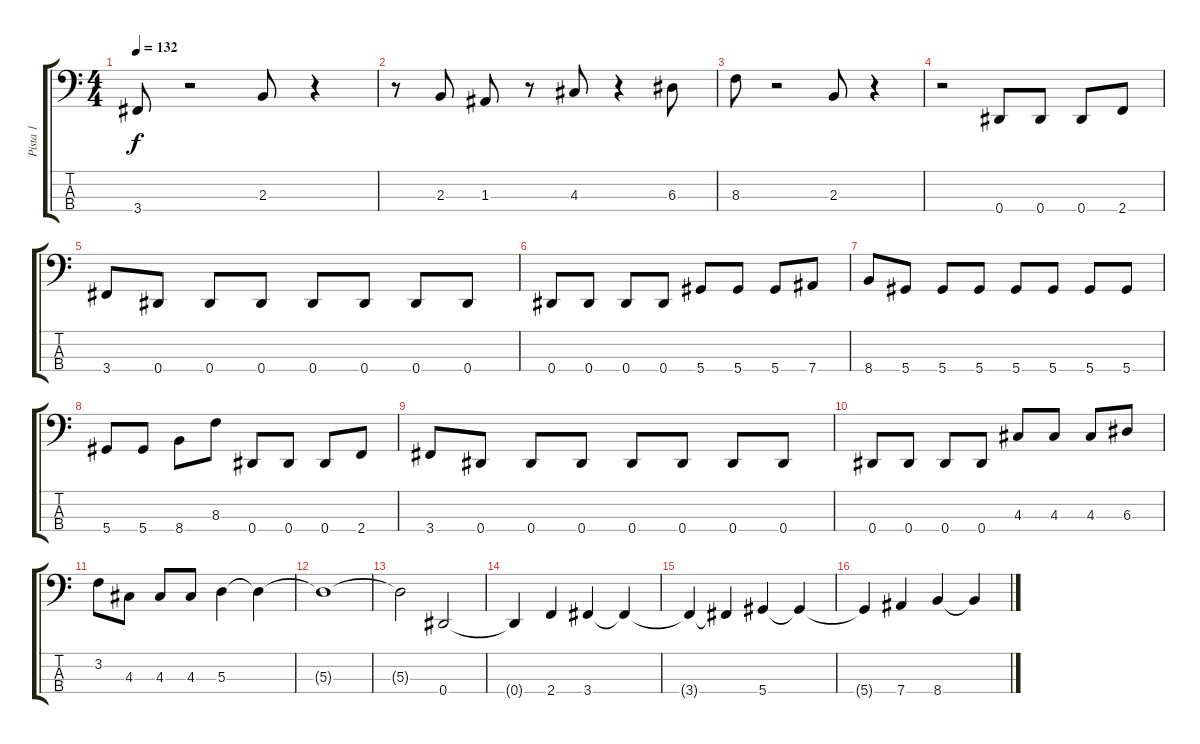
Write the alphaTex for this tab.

\track ("Pista 1" "Pista 1") {instrument electricbassfinger}
\staff {score tabs}
\tuning (G2 D2 A1 Eb1) {hide}
\ts (4 4)
\tempo 132
\clef f4
\ks c
3.4.8{dy f} r.2 2.3.8 r.4 |
r.8 2.3.8 1.3.8 r.8 4.3.8 r.4 6.3.8 |
8.3.8 r.2 2.3.8 r.4 |
r.2 0.4.8 0.4.8 0.4.8 2.4.8 |
3.4.8 0.4.8 0.4.8 0.4.8 0.4.8 0.4.8 0.4.8 0.4.8 |
0.4.8 0.4.8 0.4.8 0.4.8 5.4.8 5.4.8 5.4.8 7.4.8 |
8.4.8 5.4.8 5.4.8 5.4.8 5.4.8 5.4.8 5.4.8 5.4.8 |
5.4.8 5.4.8 8.4.8 8.3.8 0.4.8 0.4.8 0.4.8 2.4.8 |
3.4.8 0.4.8 0.4.8 0.4.8 0.4.8 0.4.8 0.4.8 0.4.8 |
0.4.8 0.4.8 0.4.8 0.4.8 4.3.8 4.3.8 4.3.8 6.3.8 |
3.2.8 4.3.8 4.3.8 4.3.8 5.3.4 5.3{t}.4 |
5.3{t}.1 |
5.3{t}.2 0.4.2 |
0.4{t}.4 2.4.4 3.4.4 3.4{t}.4 |
3.4{t}.4 3.4{t}.4 5.4.4 5.4{t}.4 |
5.4{t}.4 7.4.4 8.4.4 8.4{t}.4
